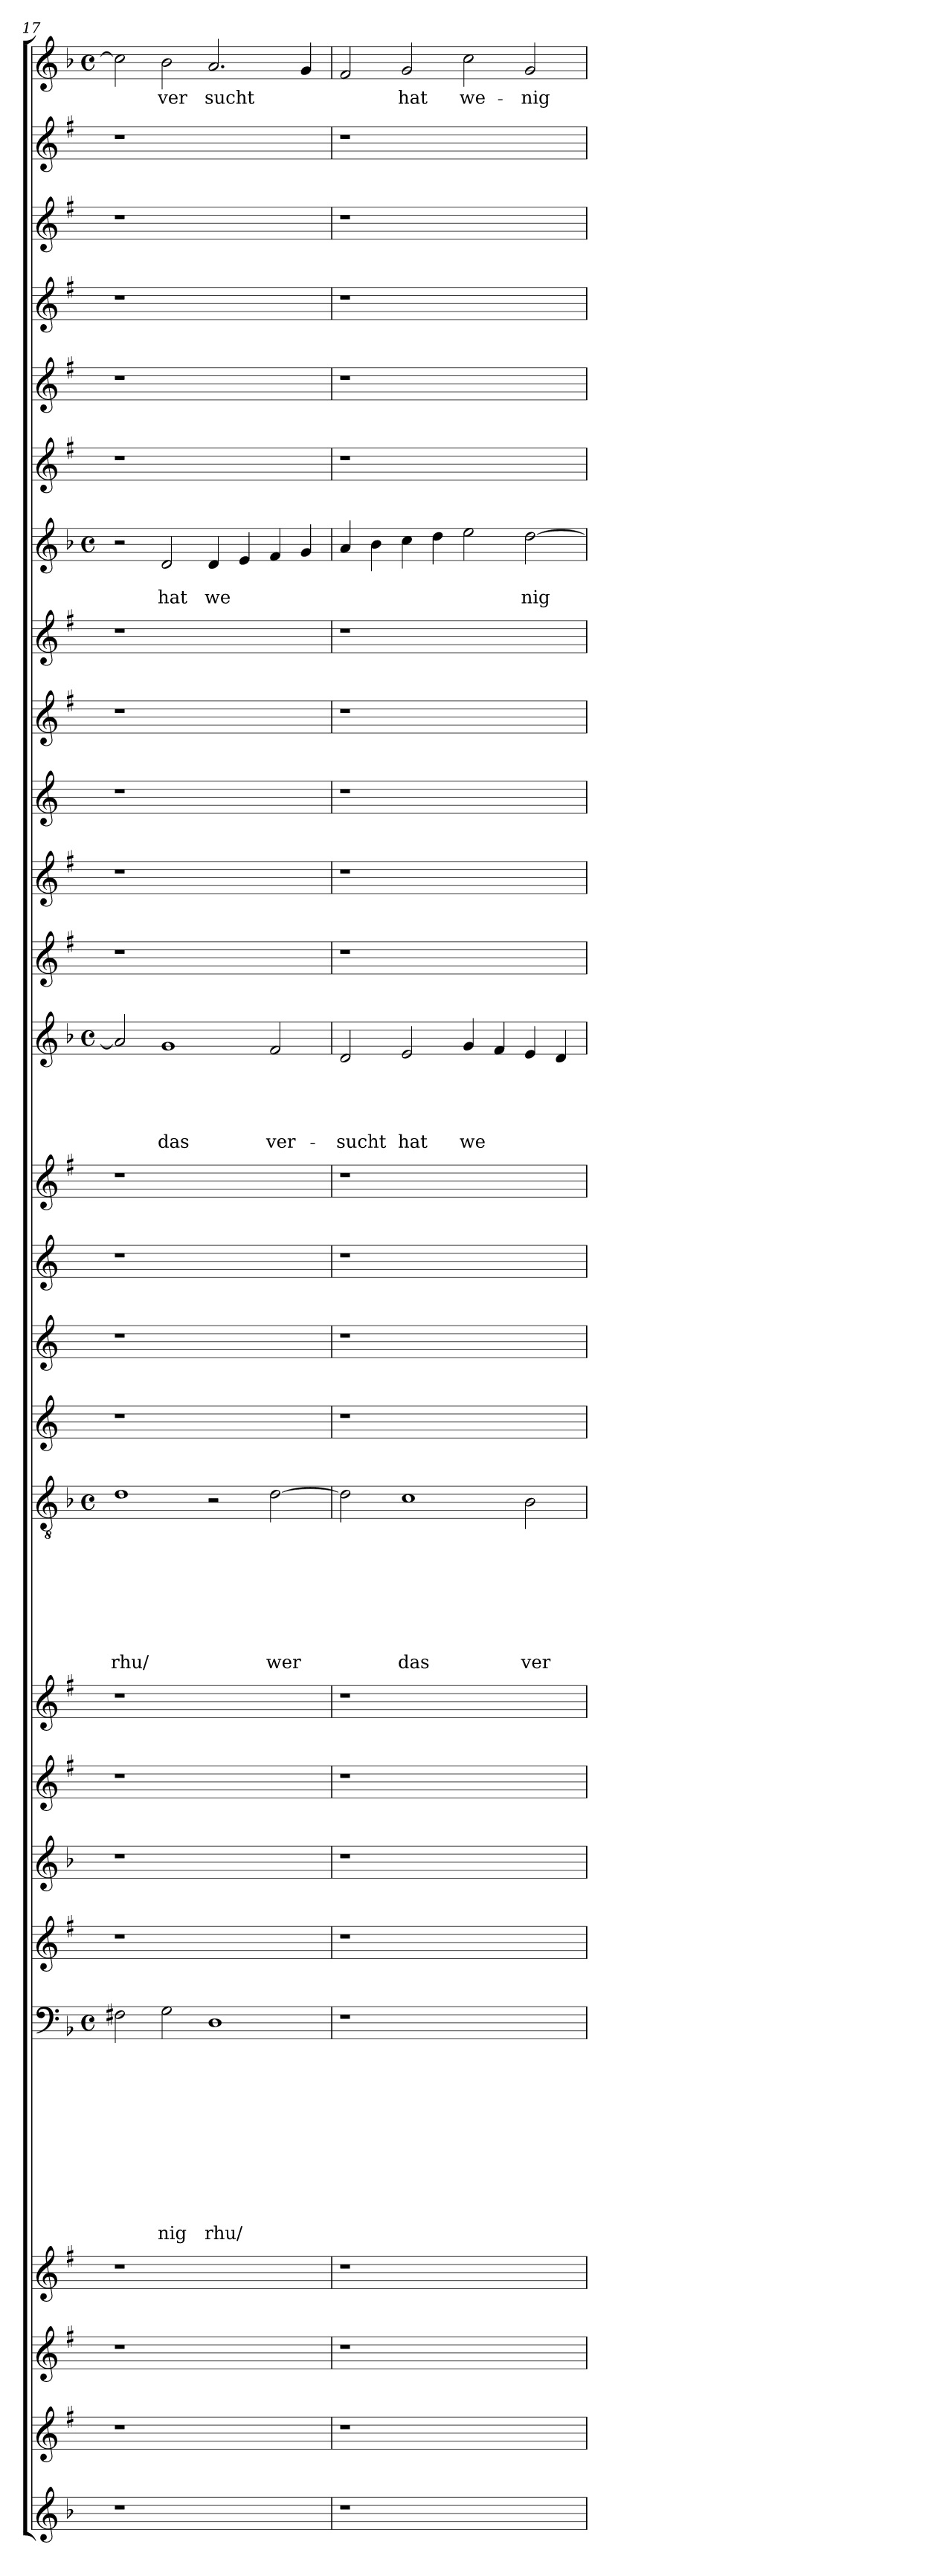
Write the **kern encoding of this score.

**kern	**kern	**kern	**kern	**kern	**text	**text	**text	**text	**text	**text	**text	**text	**text	**text	**text	**kern	**kern	**kern	**kern	**kern	**text	**text	**text	**text	**text	**text	**text	**text	**kern	**kern	**kern	**kern	**kern	**text	**text	**text	**text	**text	**kern	**kern	**kern	**kern	**kern	**kern	**text	**text	**kern	**kern	**kern	**kern	**kern	**kern	**text
*part27	*part26	*part25	*part24	*part23	*part23	*part23	*part23	*part23	*part23	*part23	*part23	*part23	*part23	*part23	*part23	*part22	*part21	*part20	*part19	*part18	*part18	*part18	*part18	*part18	*part18	*part18	*part18	*part18	*part17	*part16	*part15	*part14	*part13	*part13	*part13	*part13	*part13	*part13	*part12	*part11	*part10	*part9	*part8	*part7	*part7	*part7	*part6	*part5	*part4	*part3	*part2	*part1	*part1
*staff27	*staff26	*staff25	*staff24	*staff23	*staff23	*staff23	*staff23	*staff23	*staff23	*staff23	*staff23	*staff23	*staff23	*staff23	*staff23	*staff22	*staff21	*staff20	*staff19	*staff18	*staff18	*staff18	*staff18	*staff18	*staff18	*staff18	*staff18	*staff18	*staff17	*staff16	*staff15	*staff14	*staff13	*staff13	*staff13	*staff13	*staff13	*staff13	*staff12	*staff11	*staff10	*staff9	*staff8	*staff7	*staff7	*staff7	*staff6	*staff5	*staff4	*staff3	*staff2	*staff1	*staff1
*clefG2	*clefG2	*clefG2	*clefG2	*clefF4	*	*	*	*	*	*	*	*	*	*	*	*clefG2	*clefG2	*clefG2	*clefG2	*clefGv2	*	*	*	*	*	*	*	*	*clefG2	*clefG2	*clefG2	*clefG2	*clefG2	*	*	*	*	*	*clefG2	*clefG2	*clefG2	*clefG2	*clefG2	*clefG2	*	*	*clefG2	*clefG2	*clefG2	*clefG2	*clefG2	*clefG2	*
*	*ITrd1c2	*ITrd1c2	*ITrd1c2	*	*	*	*	*	*	*	*	*	*	*	*	*ITrd1c2	*	*ITrd1c2	*ITrd1c2	*	*	*	*	*	*	*	*	*	*ITrd-3c-5	*ITrd-3c-5	*ITrd-3c-5	*ITrd1c2	*	*	*	*	*	*	*ITrd1c2	*ITrd1c2	*ITrd-3c-5	*ITrd1c2	*ITrd1c2	*	*	*	*ITrd1c2	*ITrd1c2	*ITrd1c2	*ITrd1c2	*ITrd1c2	*ITrd-3c-5	*
*k[b-]	*k[b-]	*k[b-]	*k[b-]	*k[b-]	*	*	*	*	*	*	*	*	*	*	*	*k[b-]	*k[b-]	*k[b-]	*k[b-]	*k[b-]	*	*	*	*	*	*	*	*	*k[b-]	*k[b-]	*k[b-]	*k[b-]	*k[b-]	*	*	*	*	*	*k[b-]	*k[b-]	*k[b-]	*k[b-]	*k[b-]	*k[b-]	*	*	*k[b-]	*k[b-]	*k[b-]	*k[b-]	*k[b-]	*k[b-e-]	*
*F:	*F:	*F:	*F:	*F:	*	*	*	*	*	*	*	*	*	*	*	*F:	*F:	*F:	*F:	*F:	*	*	*	*	*	*	*	*	*F:	*F:	*F:	*F:	*F:	*	*	*	*	*	*F:	*F:	*F:	*F:	*F:	*F:	*	*	*F:	*F:	*F:	*F:	*F:	*B-:	*
*	*	*	*	*M4/4	*	*	*	*	*	*	*	*	*	*	*	*	*	*	*	*M4/4	*	*	*	*	*	*	*	*	*	*	*	*	*M4/4	*	*	*	*	*	*	*	*	*	*	*M4/4	*	*	*	*	*	*	*	*M4/4	*
*	*	*	*	*met(c)	*	*	*	*	*	*	*	*	*	*	*	*	*	*	*	*met(c)	*	*	*	*	*	*	*	*	*	*	*	*	*met(c)	*	*	*	*	*	*	*	*	*	*	*met(c)	*	*	*	*	*	*	*	*met(c)	*
=17	=17	=17	=17	=17	=17	=17	=17	=17	=17	=17	=17	=17	=17	=17	=17	=17	=17	=17	=17	=17	=17	=17	=17	=17	=17	=17	=17	=17	=17	=17	=17	=17	=17	=17	=17	=17	=17	=17	=17	=17	=17	=17	=17	=17	=17	=17	=17	=17	=17	=17	=17	=17	=17
!	!	!	!	!	!	!	!	!	!	!	!	!	!	!	!	!	!	!	!	!	!	!	!	!	!	!	!	!LO:LY:b	!	!	!	!	!	!	!	!	!	!	!	!	!	!	!	!	!	!	!	!	!	!	!	!	!
1r	1r	1r	1r	2F#X\	.	.	.	.	.	.	.	.	.	.	.	1r	1r	1r	1r	1d	.	.	.	.	.	.	.	rhu/	1r	1r	1r	1r	2a/]	.	.	.	.	.	1r	1r	1r	1r	1r	2r	.	.	1r	1r	1r	1r	1r	2ff\]	.
!	!	!	!	!	!	!	!	!	!	!	!	!	!	!	!LO:LY:b	!	!	!	!	!	!	!	!	!	!	!	!	!	!	!	!	!	!	!	!	!	!	!LO:LY:b	!	!	!	!	!	!	!	!LO:LY:b	!	!	!	!	!	!	!LO:LY:b
.	.	.	.	2G\	.	.	.	.	.	.	.	.	.	.	-nig	.	.	.	.	.	.	.	.	.	.	.	.	.	.	.	.	.	1g	.	.	.	.	das	.	.	.	.	.	2d/	.	hat	.	.	.	.	.	2ee-\	ver
!	!	!	!	!	!	!	!	!	!	!	!	!	!	!	!LO:LY:b	!	!	!	!	!	!	!	!	!	!	!	!	!	!	!	!	!	!	!	!	!	!	!	!	!	!	!	!	!	!	!LO:LY:b	!	!	!	!	!	!	!LO:LY:b
1ryy	1ryy	1ryy	1ryy	1D	.	.	.	.	.	.	.	.	.	.	rhu/	1ryy	1ryy	1ryy	1ryy	2r	.	.	.	.	.	.	.	.	1ryy	1ryy	1ryy	1ryy	.	.	.	.	.	.	1ryy	1ryy	1ryy	1ryy	1ryy	4d/	.	we	1ryy	1ryy	1ryy	1ryy	1ryy	2.dd/	sucht
.	.	.	.	.	.	.	.	.	.	.	.	.	.	.	.	.	.	.	.	.	.	.	.	.	.	.	.	.	.	.	.	.	.	.	.	.	.	.	.	.	.	.	.	4e/	.	.	.	.	.	.	.	.	.
!	!	!	!	!	!	!	!	!	!	!	!	!	!	!	!	!	!	!	!	!	!	!	!	!	!	!	!	!LO:LY:b	!	!	!	!	!	!	!	!	!	!LO:LY:b	!	!	!	!	!	!	!	!	!	!	!	!	!	!	!
.	.	.	.	.	.	.	.	.	.	.	.	.	.	.	.	.	.	.	.	[<2d\	.	.	.	.	.	.	.	wer	.	.	.	.	2f/	.	.	.	.	ver-	.	.	.	.	.	4f/	.	.	.	.	.	.	.	.	.
.	.	.	.	.	.	.	.	.	.	.	.	.	.	.	.	.	.	.	.	.	.	.	.	.	.	.	.	.	.	.	.	.	.	.	.	.	.	.	.	.	.	.	.	4g/	.	.	.	.	.	.	.	4cc</	.
!!LO:LB:g=z
=18	=18	=18	=18	=18	=18	=18	=18	=18	=18	=18	=18	=18	=18	=18	=18	=18	=18	=18	=18	=18	=18	=18	=18	=18	=18	=18	=18	=18	=18	=18	=18	=18	=18	=18	=18	=18	=18	=18	=18	=18	=18	=18	=18	=18	=18	=18	=18	=18	=18	=18	=18	=18	=18
!	!	!	!	!	!	!	!	!	!	!	!	!	!	!	!	!	!	!	!	!	!	!	!	!	!	!	!	!	!	!	!	!	!	!	!	!	!	!LO:LY:b	!	!	!	!	!	!	!	!	!	!	!	!	!	!	!
1r	1r	1r	1r	1r	.	.	.	.	.	.	.	.	.	.	.	1r	1r	1r	1r	2d\]	.	.	.	.	.	.	.	.	1r	1r	1r	1r	2d/	.	.	.	.	-sucht	1r	1r	1r	1r	1r	4a/	.	.	1r	1r	1r	1r	1r	2b-/	.
.	.	.	.	.	.	.	.	.	.	.	.	.	.	.	.	.	.	.	.	.	.	.	.	.	.	.	.	.	.	.	.	.	.	.	.	.	.	.	.	.	.	.	.	4b-\	.	.	.	.	.	.	.	.	.
!	!	!	!	!	!	!	!	!	!	!	!	!	!	!	!	!	!	!	!	!	!	!	!	!	!	!	!	!LO:LY:b	!	!	!	!	!	!	!	!	!	!LO:LY:b	!	!	!	!	!	!	!	!	!	!	!	!	!	!	!LO:LY:b
.	.	.	.	.	.	.	.	.	.	.	.	.	.	.	.	.	.	.	.	1c	.	.	.	.	.	.	.	das	.	.	.	.	2e/	.	.	.	.	hat	.	.	.	.	.	4cc\	.	.	.	.	.	.	.	2cc/	hat
.	.	.	.	.	.	.	.	.	.	.	.	.	.	.	.	.	.	.	.	.	.	.	.	.	.	.	.	.	.	.	.	.	.	.	.	.	.	.	.	.	.	.	.	4dd\	.	.	.	.	.	.	.	.	.
!	!	!	!	!	!	!	!	!	!	!	!	!	!	!	!	!	!	!	!	!	!	!	!	!	!	!	!	!	!	!	!	!	!	!	!	!	!	!LO:LY:b	!	!	!	!	!	!	!	!	!	!	!	!	!	!	!LO:LY:b
1ryy	1ryy	1ryy	1ryy	1ryy	.	.	.	.	.	.	.	.	.	.	.	1ryy	1ryy	1ryy	1ryy	.	.	.	.	.	.	.	.	.	1ryy	1ryy	1ryy	1ryy	4g/	.	.	.	.	we	1ryy	1ryy	1ryy	1ryy	1ryy	2ee\	.	.	1ryy	1ryy	1ryy	1ryy	1ryy	2ff\	we-
.	.	.	.	.	.	.	.	.	.	.	.	.	.	.	.	.	.	.	.	.	.	.	.	.	.	.	.	.	.	.	.	.	4f/	.	.	.	.	.	.	.	.	.	.	.	.	.	.	.	.	.	.	.	.
!	!	!	!	!	!	!	!	!	!	!	!	!	!	!	!	!	!	!	!	!	!	!	!	!	!	!	!	!LO:LY:b	!	!	!	!	!	!	!	!	!	!	!	!	!	!	!	!	!	!LO:LY:b	!	!	!	!	!	!	!LO:LY:b
.	.	.	.	.	.	.	.	.	.	.	.	.	.	.	.	.	.	.	.	2B-\	.	.	.	.	.	.	.	ver	.	.	.	.	4e/	.	.	.	.	.	.	.	.	.	.	[>2dd\	.	nig	.	.	.	.	.	2cc/	-nig
.	.	.	.	.	.	.	.	.	.	.	.	.	.	.	.	.	.	.	.	.	.	.	.	.	.	.	.	.	.	.	.	.	4d/	.	.	.	.	.	.	.	.	.	.	.	.	.	.	.	.	.	.	.	.
=	=	=	=	=	=	=	=	=	=	=	=	=	=	=	=	=	=	=	=	=	=	=	=	=	=	=	=	=	=	=	=	=	=	=	=	=	=	=	=	=	=	=	=	=	=	=	=	=	=	=	=	=	=
*-	*-	*-	*-	*-	*-	*-	*-	*-	*-	*-	*-	*-	*-	*-	*-	*-	*-	*-	*-	*-	*-	*-	*-	*-	*-	*-	*-	*-	*-	*-	*-	*-	*-	*-	*-	*-	*-	*-	*-	*-	*-	*-	*-	*-	*-	*-	*-	*-	*-	*-	*-	*-	*-
